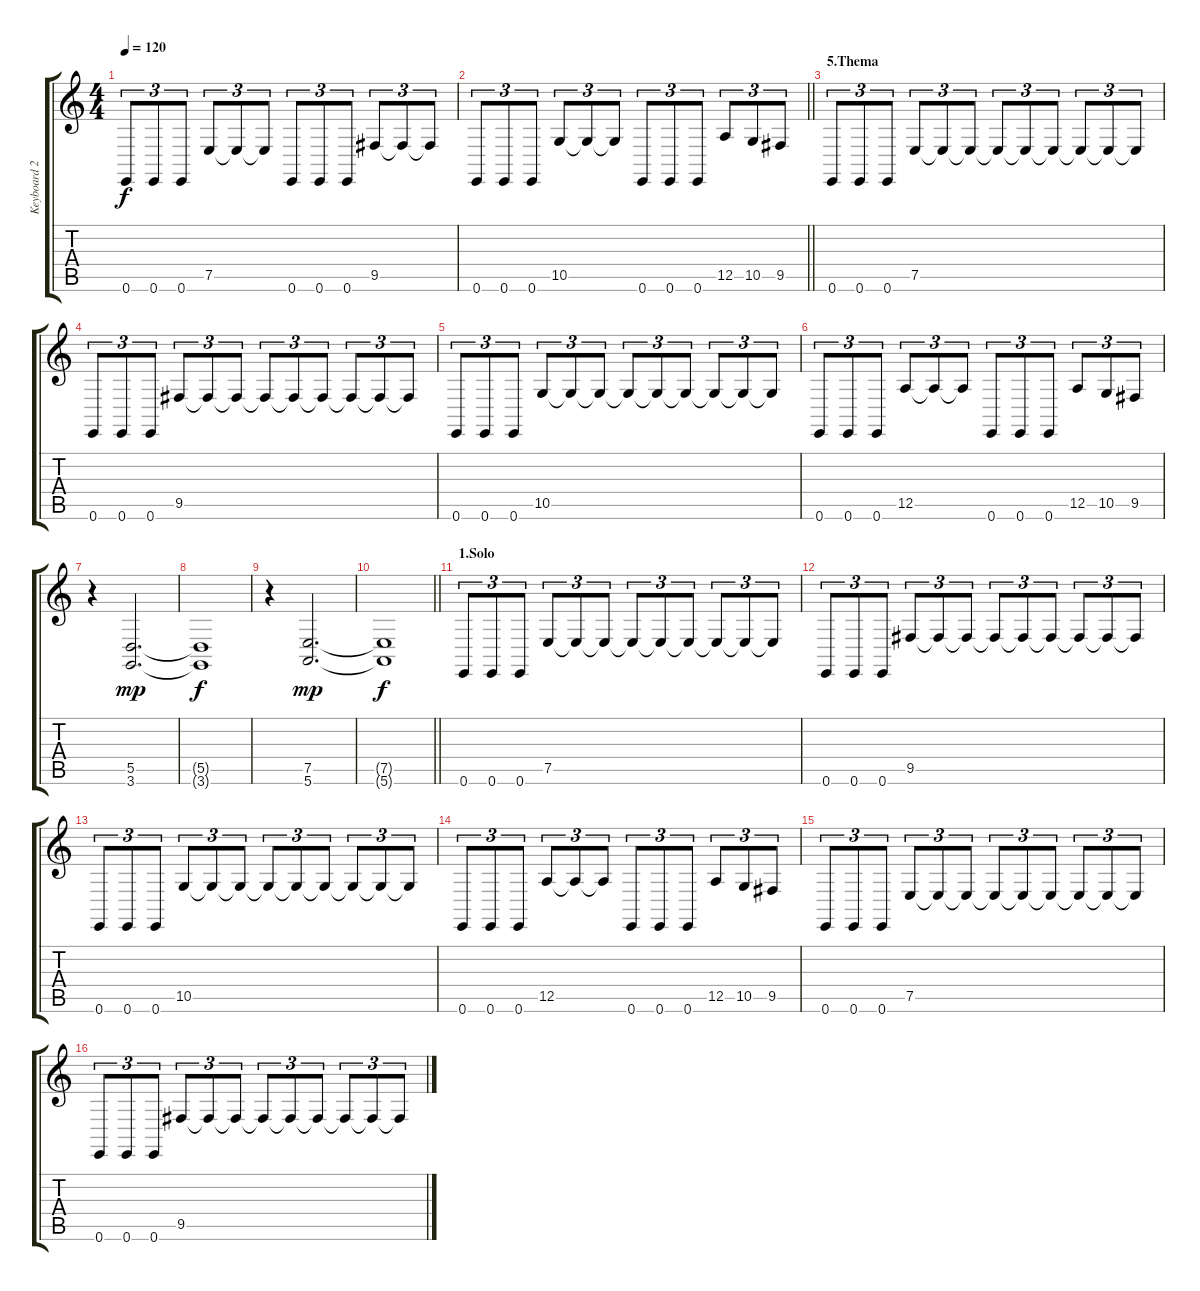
\track ("Keyboard 2" "Keyboard 2") {instrument pad4choir}
\staff {score tabs}
\tuning (E4 B3 G3 D3 A2 E2) {hide}
\ts (4 4)
\tempo 120
\clef g2
\ks c
0.6.8{tu (3 2) dy f} 0.6.8{tu (3 2)} 0.6.8{tu (3 2)} 7.5.8{tu (3 2)} 7.5{t}.8{tu (3 2)} 7.5{t}.8{tu (3 2)} 0.6.8{tu (3 2)} 0.6.8{tu (3 2)} 0.6.8{tu (3 2)} 9.5.8{tu (3 2)} 9.5{t}.8{tu (3 2)} 9.5{t}.8{tu (3 2)} |
\barLineRight lightlight
0.6.8{tu (3 2)} 0.6.8{tu (3 2)} 0.6.8{tu (3 2)} 10.5.8{tu (3 2)} 10.5{t}.8{tu (3 2)} 10.5{t}.8{tu (3 2)} 0.6.8{tu (3 2)} 0.6.8{tu (3 2)} 0.6.8{tu (3 2)} 12.5.8{tu (3 2)} 10.5.8{tu (3 2)} 9.5.8{tu (3 2)} |
\section ("" "5.Thema")
0.6.8{tu (3 2)} 0.6.8{tu (3 2)} 0.6.8{tu (3 2)} 7.5.8{tu (3 2)} 7.5{t}.8{tu (3 2)} 7.5{t}.8{tu (3 2)} 7.5{t}.8{tu (3 2)} 7.5{t}.8{tu (3 2)} 7.5{t}.8{tu (3 2)} 7.5{t}.8{tu (3 2)} 7.5{t}.8{tu (3 2)} 7.5{t}.8{tu (3 2)} |
0.6.8{tu (3 2)} 0.6.8{tu (3 2)} 0.6.8{tu (3 2)} 9.5.8{tu (3 2)} 9.5{t}.8{tu (3 2)} 9.5{t}.8{tu (3 2)} 9.5{t}.8{tu (3 2)} 9.5{t}.8{tu (3 2)} 9.5{t}.8{tu (3 2)} 9.5{t}.8{tu (3 2)} 9.5{t}.8{tu (3 2)} 9.5{t}.8{tu (3 2)} |
0.6.8{tu (3 2)} 0.6.8{tu (3 2)} 0.6.8{tu (3 2)} 10.5.8{tu (3 2)} 10.5{t}.8{tu (3 2)} 10.5{t}.8{tu (3 2)} 10.5{t}.8{tu (3 2)} 10.5{t}.8{tu (3 2)} 10.5{t}.8{tu (3 2)} 10.5{t}.8{tu (3 2)} 10.5{t}.8{tu (3 2)} 10.5{t}.8{tu (3 2)} |
0.6.8{tu (3 2)} 0.6.8{tu (3 2)} 0.6.8{tu (3 2)} 12.5.8{tu (3 2)} 12.5{t}.8{tu (3 2)} 12.5{t}.8{tu (3 2)} 0.6.8{tu (3 2)} 0.6.8{tu (3 2)} 0.6.8{tu (3 2)} 12.5.8{tu (3 2)} 10.5.8{tu (3 2)} 9.5.8{tu (3 2)} |
r.4 (5.5 3.6).2{d dy mp} |
(5.5{t} 3.6{t}).1{dy f} |
r.4 (7.5 5.6).2{d dy mp} |
\barLineRight lightlight
(7.5{t} 5.6{t}).1{dy f} |
\section ("" "1.Solo")
0.6.8{tu (3 2)} 0.6.8{tu (3 2)} 0.6.8{tu (3 2)} 7.5.8{tu (3 2)} 7.5{t}.8{tu (3 2)} 7.5{t}.8{tu (3 2)} 7.5{t}.8{tu (3 2)} 7.5{t}.8{tu (3 2)} 7.5{t}.8{tu (3 2)} 7.5{t}.8{tu (3 2)} 7.5{t}.8{tu (3 2)} 7.5{t}.8{tu (3 2)} |
0.6.8{tu (3 2)} 0.6.8{tu (3 2)} 0.6.8{tu (3 2)} 9.5.8{tu (3 2)} 9.5{t}.8{tu (3 2)} 9.5{t}.8{tu (3 2)} 9.5{t}.8{tu (3 2)} 9.5{t}.8{tu (3 2)} 9.5{t}.8{tu (3 2)} 9.5{t}.8{tu (3 2)} 9.5{t}.8{tu (3 2)} 9.5{t}.8{tu (3 2)} |
0.6.8{tu (3 2)} 0.6.8{tu (3 2)} 0.6.8{tu (3 2)} 10.5.8{tu (3 2)} 10.5{t}.8{tu (3 2)} 10.5{t}.8{tu (3 2)} 10.5{t}.8{tu (3 2)} 10.5{t}.8{tu (3 2)} 10.5{t}.8{tu (3 2)} 10.5{t}.8{tu (3 2)} 10.5{t}.8{tu (3 2)} 10.5{t}.8{tu (3 2)} |
0.6.8{tu (3 2)} 0.6.8{tu (3 2)} 0.6.8{tu (3 2)} 12.5.8{tu (3 2)} 12.5{t}.8{tu (3 2)} 12.5{t}.8{tu (3 2)} 0.6.8{tu (3 2)} 0.6.8{tu (3 2)} 0.6.8{tu (3 2)} 12.5.8{tu (3 2)} 10.5.8{tu (3 2)} 9.5.8{tu (3 2)} |
0.6.8{tu (3 2)} 0.6.8{tu (3 2)} 0.6.8{tu (3 2)} 7.5.8{tu (3 2)} 7.5{t}.8{tu (3 2)} 7.5{t}.8{tu (3 2)} 7.5{t}.8{tu (3 2)} 7.5{t}.8{tu (3 2)} 7.5{t}.8{tu (3 2)} 7.5{t}.8{tu (3 2)} 7.5{t}.8{tu (3 2)} 7.5{t}.8{tu (3 2)} |
0.6.8{tu (3 2)} 0.6.8{tu (3 2)} 0.6.8{tu (3 2)} 9.5.8{tu (3 2)} 9.5{t}.8{tu (3 2)} 9.5{t}.8{tu (3 2)} 9.5{t}.8{tu (3 2)} 9.5{t}.8{tu (3 2)} 9.5{t}.8{tu (3 2)} 9.5{t}.8{tu (3 2)} 9.5{t}.8{tu (3 2)} 9.5{t}.8{tu (3 2)}
